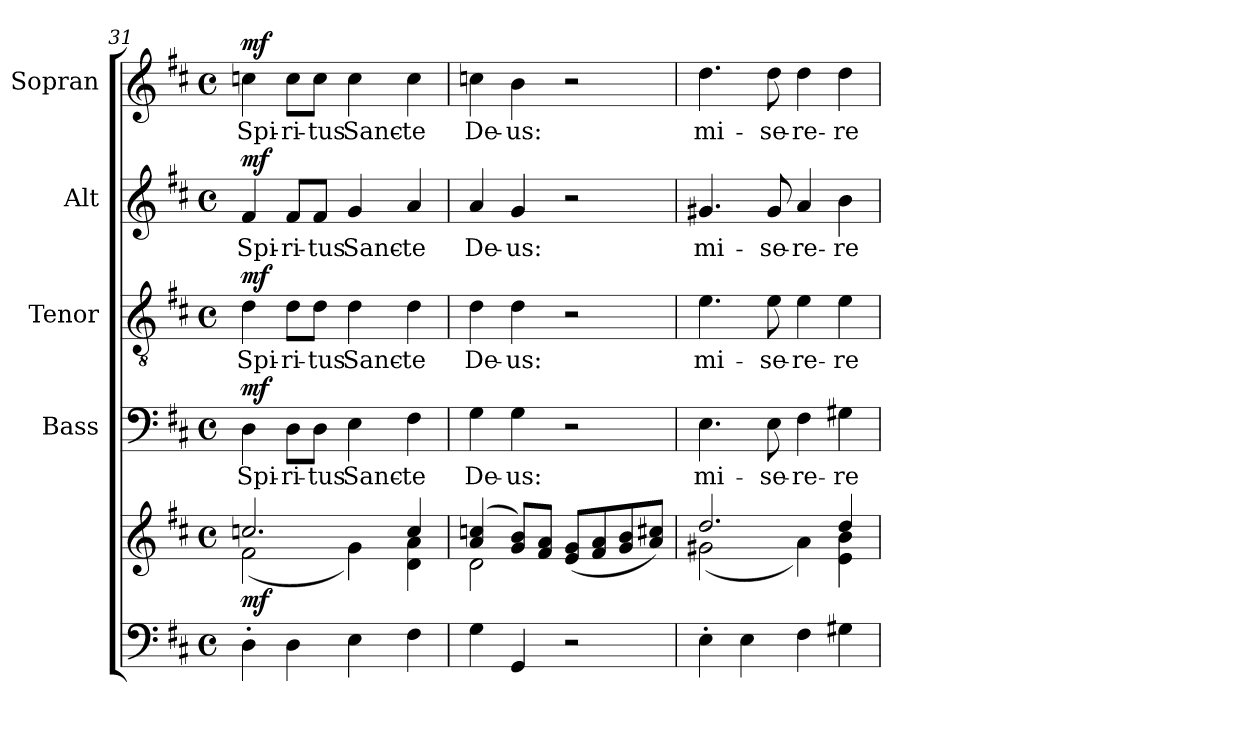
**kern	**kern	**dynam	**kern	**text	**dynam	**kern	**text	**dynam	**kern	**text	**dynam	**kern	**text	**dynam
*part5	*part5	*part5	*part4	*part4	*part4	*part3	*part3	*part3	*part2	*part2	*part2	*part1	*part1	*part1
*staff6	*staff5	*staff5/6	*staff4	*staff4	*staff4	*staff3	*staff3	*staff3	*staff2	*staff2	*staff2	*staff1	*staff1	*staff1
*	*	*	*I"Bass	*	*	*I"Tenor	*	*	*I"Alt	*	*	*I"Sopran	*	*
*	*	*	*I'B.	*	*	*I'T.	*	*	*I'A.	*	*	*I'S.	*	*
*clefF4	*clefG2	*	*clefF4	*	*	*clefGv2	*	*	*clefG2	*	*	*clefG2	*	*
*k[f#c#]	*k[f#c#]	*	*k[f#c#]	*	*	*k[f#c#]	*	*	*k[f#c#]	*	*	*k[f#c#]	*	*
*D:	*D:	*	*D:	*	*	*D:	*	*	*D:	*	*	*D:	*	*
*M4/4	*M4/4	*	*M4/4	*	*	*M4/4	*	*	*M4/4	*	*	*M4/4	*	*
*met(c)	*met(c)	*	*met(c)	*	*	*met(c)	*	*	*met(c)	*	*	*met(c)	*	*
=31	=31	=31	=31	=31	=31	=31	=31	=31	=31	=31	=31	=31	=31	=31
*	*^	*	*	*	*	*	*	*	*	*	*	*	*	*
!	!	!	!LO:DY:b	!	!LO:LY:b	!LO:DY:a	!	!LO:LY:b	!LO:DY:a	!	!LO:LY:b	!LO:DY:a	!	!LO:LY:b	!LO:DY:a
4D'>\	2.ccn/	(<2f#\	mf	4D\	Spi-	mf	4d\	Spi-	mf	4f#/	Spi-	mf	4ccn\	Spi-	mf
!	!	!	!	!	!LO:LY:b	!	!	!LO:LY:b	!	!	!LO:LY:b	!	!	!LO:LY:b	!
4D\	.	.	.	8D\L	-ri-	.	8d\L	-ri-	.	8f#/L	-ri-	.	8cc\L	-ri-	.
!	!	!	!	!	!LO:LY:b	!	!	!LO:LY:b	!	!	!LO:LY:b	!	!	!LO:LY:b	!
.	.	.	.	8D\J	-tus	.	8d\J	-tus	.	8f#/J	-tus	.	8cc\J	-tus	.
!	!	!	!	!	!LO:LY:b	!	!	!LO:LY:b	!	!	!LO:LY:b	!	!	!LO:LY:b	!
4E\	.	4g\)	.	4E\	Sanc-	.	4d\	Sanc-	.	4g/	Sanc-	.	4cc\	Sanc-	.
!	!	!	!	!	!LO:LY:b	!	!	!LO:LY:b	!	!	!LO:LY:b	!	!	!LO:LY:b	!
4F#\	4cc/	4d\ 4a\	.	4F#\	-te	.	4d\	-te	.	4a/	-te	.	4cc\	-te	.
=32	=32	=32	=32	=32	=32	=32	=32	=32	=32	=32	=32	=32	=32	=32	=32
!	!	!	!	!	!LO:LY:b	!	!	!LO:LY:b	!	!	!LO:LY:b	!	!	!LO:LY:b	!
4G\	(4a/ 4ccn/	2d\	.	4G\	De-	.	4d\	De-	.	4a/	De-	.	4ccn\	De-	.
!	!	!	!	!	!LO:LY:b	!	!	!LO:LY:b	!	!	!LO:LY:b	!	!	!LO:LY:b	!
4GG/	8g/ 8b/L)	.	.	4G\	-us:	.	4d\	-us:	.	4g/	-us:	.	4b\	-us:	.
.	8f#/ 8a/J	.	.	.	.	.	.	.	.	.	.	.	.	.	.
2r	(<8e/ 8g/L	2ryy	.	2r	.	.	2r	.	.	2r	.	.	2r	.	.
.	8f#/ 8a/	.	.	.	.	.	.	.	.	.	.	.	.	.	.
.	8g/ 8b/	.	.	.	.	.	.	.	.	.	.	.	.	.	.
.	8a/ 8cc#X/J)	.	.	.	.	.	.	.	.	.	.	.	.	.	.
=33	=33	=33	=33	=33	=33	=33	=33	=33	=33	=33	=33	=33	=33	=33	=33
!	!	!	!	!	!LO:LY:b	!	!	!LO:LY:b	!	!	!LO:LY:b	!	!	!LO:LY:b	!
4E'>\	2.dd/	(<2g#X\	.	4.E\	mi-	.	4.e\	mi-	.	4.g#X/	mi-	.	4.dd\	mi-	.
4E\	.	.	.	.	.	.	.	.	.	.	.	.	.	.	.
!	!	!	!	!	!LO:LY:b	!	!	!LO:LY:b	!	!	!LO:LY:b	!	!	!LO:LY:b	!
.	.	.	.	8E\	-se-	.	8e\	-se-	.	8g#/	-se-	.	8dd\	-se-	.
!	!	!	!	!	!LO:LY:b	!	!	!LO:LY:b	!	!	!LO:LY:b	!	!	!LO:LY:b	!
4F#\	.	4a\)	.	4F#\	-re-	.	4e\	-re-	.	4a/	-re-	.	4dd\	-re-	.
!	!	!	!	!	!LO:LY:b	!	!	!LO:LY:b	!	!	!LO:LY:b	!	!	!LO:LY:b	!
4G#X\	4dd/	4e\ 4b\	.	4G#X\	-re	.	4e\	-re	.	4b\	-re	.	4dd\	-re	.
*	*v	*v	*	*	*	*	*	*	*	*	*	*	*	*	*
=	=	=	=	=	=	=	=	=	=	=	=	=	=	=
*-	*-	*-	*-	*-	*-	*-	*-	*-	*-	*-	*-	*-	*-	*-
